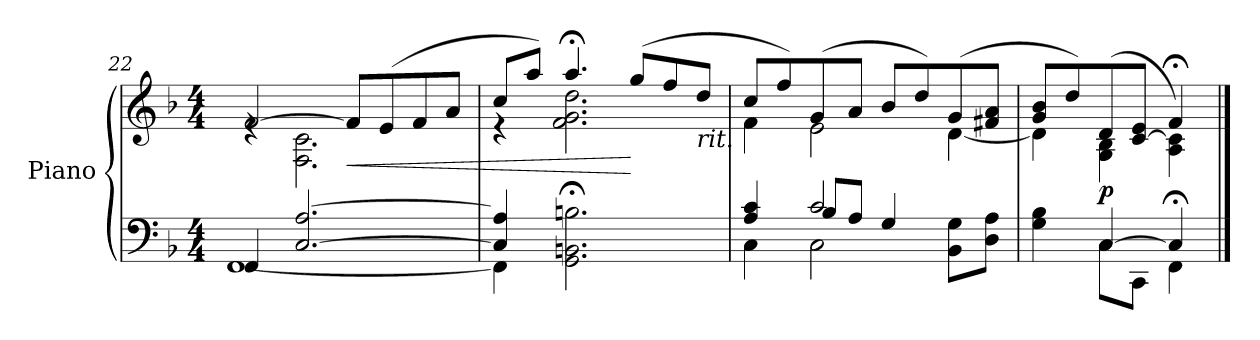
**kern	**kern	**dynam
*part1	*part1	*part1
*staff2	*staff1	*staff1/2
*I"Piano	*	*
*I'Pno.	*	*
*clefF4	*clefG2	*
*k[b-]	*k[b-]	*
*M4/4	*M4/4	*
=22	=22	=22
*^	*^	*
4FF/	[1FF	[2f/	4re	.
[2.C/ [2.A/	.	.	2.F\ 2.c\	.
!	!	!	!	!LO:HP:b
.	.	8f/L]	.	<
.	.	(>8e/	.	.
.	.	8f/	.	.
.	.	8a/J	.	.
=23	=23	=23	=23	=23
4C/] 4A/]	4FF\]	8cc/L	4r	.
.	.	8aa/J)	.	.
2.GG\;< 2.BBn\;< 2.Bn\;<	2.ryy	4.aa;</	2.f\ 2.g\ 2.dd\	.
.	.	(>8gg/L	.	[
.	.	8ff/	.	.
!	!	!LO:TX:b:i:t=rit.	!	!
.	.	8dd/J	.	.
=24	=24	=24	=24	=24
*	*^	*	*	*
4A/ 4c/	4C\	4ryy	8cc/L	4f\	.
.	.	.	8ff/)	.	.
2c/	2C\	8B-/L	(>8g/	2e\	.
.	.	8A/J	8a/J	.	.
.	.	4G/	8b-/L	.	.
.	.	.	8dd/)	.	.
8BB-\ 8G\L	4ryy	4ryy	(>8g/	[4d\	.
8D\ 8A\J	.	.	8f#X/ 8a/J	.	.
*	*v	*v	*	*	*
=25	=25	=25	=25	=25
4G\ 4B-\	4ryy	8g/ 8b-/L	4d\]	.
.	.	8dd/)	.	.
!	!	!	!	!LO:DY:b
[4C/	8C\L	(>8d/	4G\ 4B-\	p
.	8CC\J	[8c/ 8e/J	.	.
4C;</]	4FF\	4f;</)	4A\ 4c\]	.
*v	*v	*	*	*
*	*v	*v	*
==	==	==
*-	*-	*-
